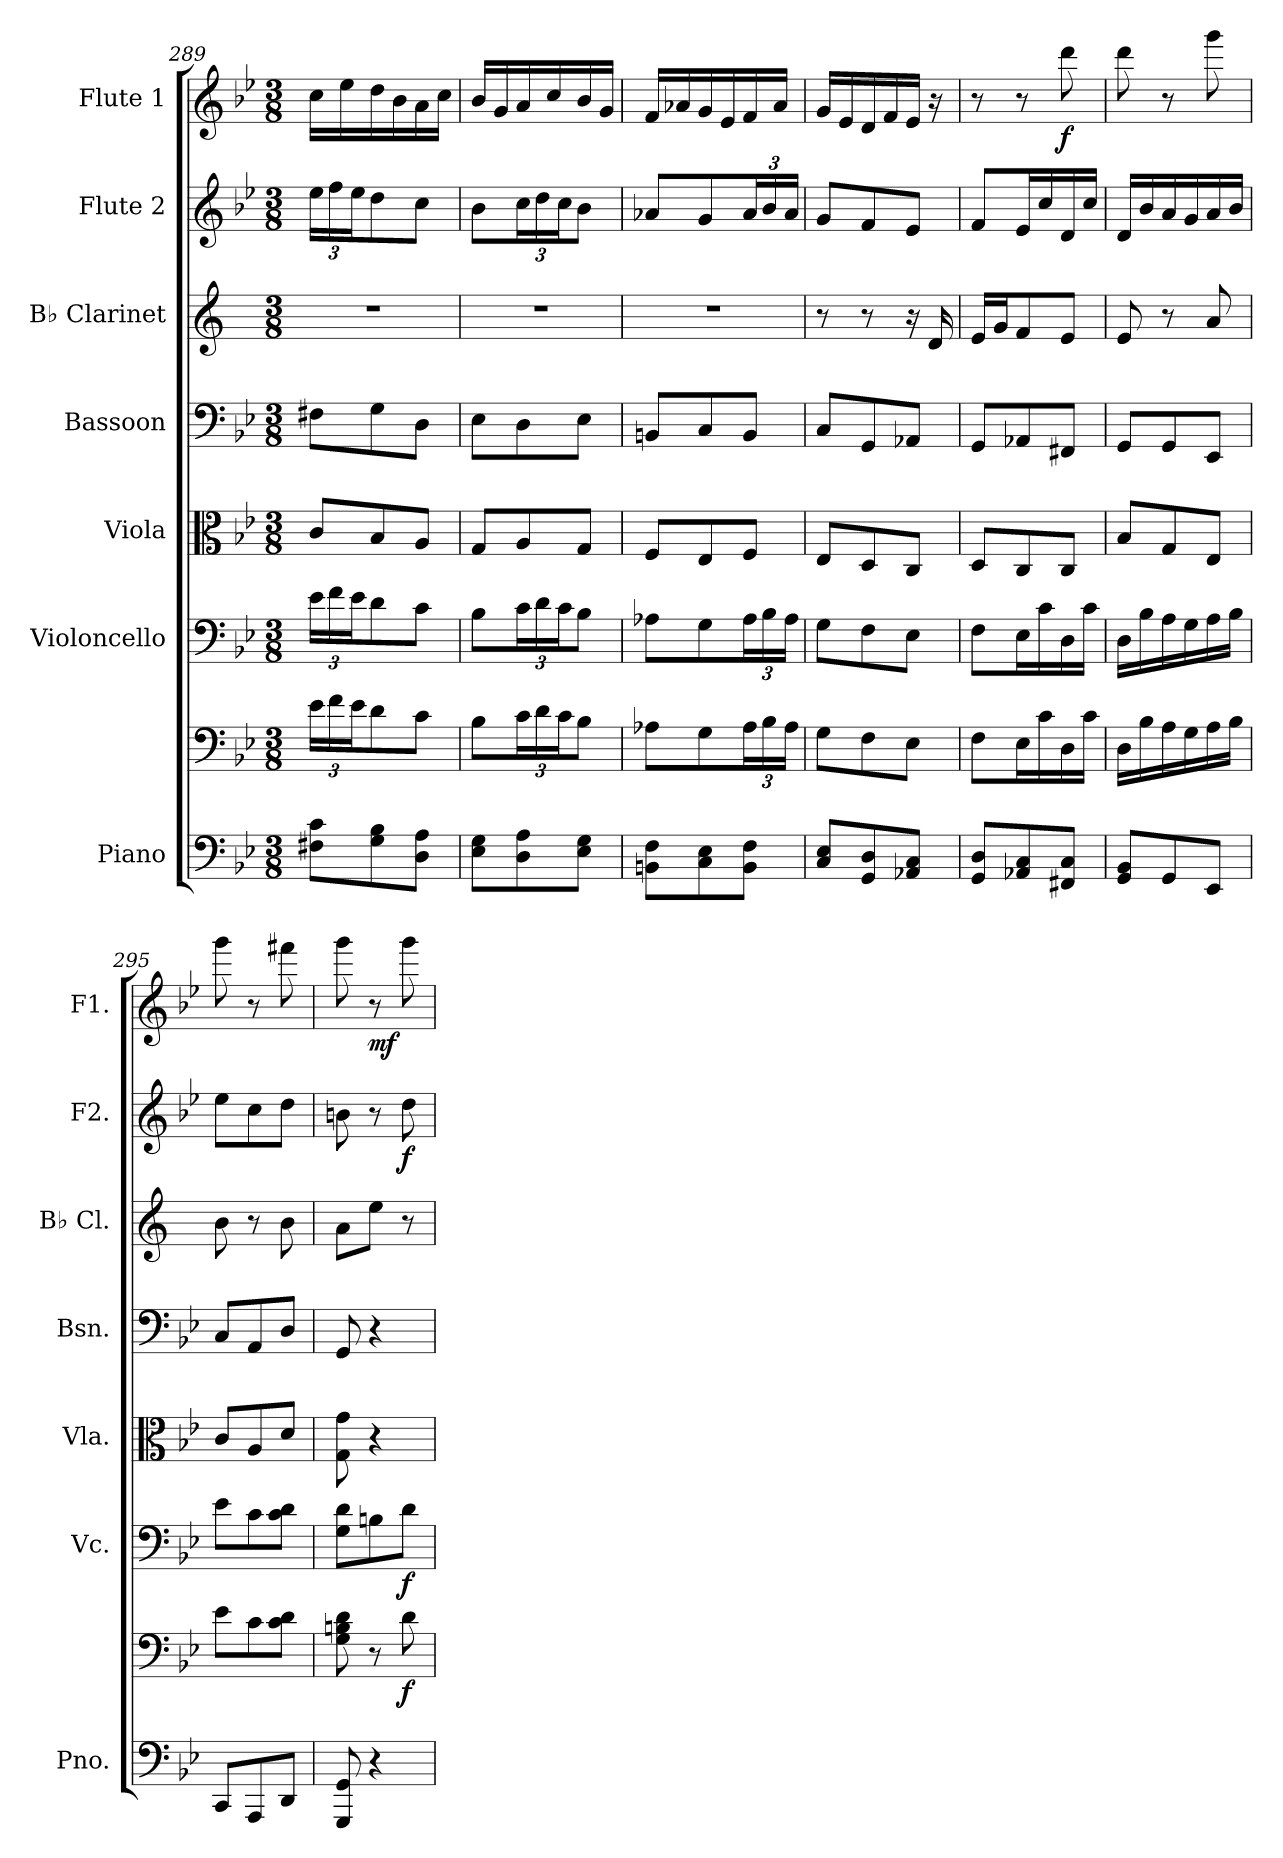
**kern	**kern	**dynam	**kern	**dynam	**kern	**kern	**kern	**kern	**dynam	**kern	**dynam
*part7	*part7	*part7	*part6	*part6	*part5	*part4	*part3	*part2	*part2	*part1	*part1
*staff8	*staff7	*staff7/8	*staff6	*staff6	*staff5	*staff4	*staff3	*staff2	*staff2	*staff1	*staff1
*I"Piano	*	*	*I"Violoncello	*	*I"Viola	*I"Bassoon	*I"B♭ Clarinet	*I"Flute 2	*	*I"Flute 1	*
*I'Pno.	*	*	*I'Vc.	*	*I'Vla.	*I'Bsn.	*I'B♭ Cl.	*I'F2.	*	*I'F1.	*
*clefF4	*clefF4	*	*clefF4	*	*clefC3	*clefF4	*clefG2	*clefG2	*	*clefG2	*
*	*	*	*	*	*	*	*ITrd1c2	*	*	*	*
*k[b-e-]	*k[b-e-]	*	*k[b-e-]	*	*k[b-e-]	*k[b-e-]	*k[b-e-]	*k[b-e-]	*	*k[b-e-]	*
*M3/8	*M3/8	*	*M3/8	*	*M3/8	*M3/8	*M3/8	*M3/8	*	*M3/8	*
*	*Xbrackettup	*	*Xbrackettup	*	*	*	*	*Xbrackettup	*	*	*
=289	=289	=289	=289	=289	=289	=289	=289	=289	=289	=289	=289
8F#X\ 8c\L	24e-\LL	.	24e-\LL	.	8c/L	8F#X\L	4.r	24ee-\LL	.	16cc\LL	.
.	24f\	.	24f\	.	.	.	.	24ff\	.	.	.
.	.	.	.	.	.	.	.	.	.	16ee-\	.
.	24e-\J	.	24e-\J	.	.	.	.	24ee-\J	.	.	.
8G\ 8B-\	8d\	.	8d\	.	8B-/	8G\	.	8dd\	.	16dd\	.
.	.	.	.	.	.	.	.	.	.	16b-\	.
8D\ 8A\J	8c\J	.	8c\J	.	8A/J	8D\J	.	8cc\J	.	16a\	.
.	.	.	.	.	.	.	.	.	.	16cc\JJ	.
=290	=290	=290	=290	=290	=290	=290	=290	=290	=290	=290	=290
8E-\ 8G\L	8B-\L	.	8B-\L	.	8G/L	8E-\L	4.r	8b-\L	.	16b-/LL	.
.	.	.	.	.	.	.	.	.	.	16g/	.
8D\ 8A\	24c\L	.	24c\L	.	8A/	8D\	.	24cc\L	.	16a/	.
.	24d\	.	24d\	.	.	.	.	24dd\	.	.	.
.	.	.	.	.	.	.	.	.	.	16cc/	.
.	24c\J	.	24c\J	.	.	.	.	24cc\J	.	.	.
8E-\ 8G\J	8B-\J	.	8B-\J	.	8G/J	8E-\J	.	8b-\J	.	16b-/	.
.	.	.	.	.	.	.	.	.	.	16g/JJ	.
=291	=291	=291	=291	=291	=291	=291	=291	=291	=291	=291	=291
8BBn\ 8F\L	8A-X\L	.	8A-X\L	.	8F/L	8BBn/L	4.r	8a-X/L	.	16f/LL	.
.	.	.	.	.	.	.	.	.	.	16a-X/	.
8C\ 8E-\	8G\	.	8G\	.	8E-/	8C/	.	8g/	.	16g/	.
.	.	.	.	.	.	.	.	.	.	16e-/	.
8BB\ 8F\J	24A-\L	.	24A-\L	.	8F/J	8BB/J	.	24a-/L	.	16f/	.
.	24B-\	.	24B-\	.	.	.	.	24b-/	.	.	.
.	.	.	.	.	.	.	.	.	.	16a-/JJ	.
.	24A-\JJ	.	24A-\JJ	.	.	.	.	24a-/JJ	.	.	.
!!LO:LB:g=z
=292	=292	=292	=292	=292	=292	=292	=292	=292	=292	=292	=292
8C/ 8E-/L	8G\L	.	8G\L	.	8E-/L	8C/L	8r	8g/L	.	16g/LL	.
.	.	.	.	.	.	.	.	.	.	16e-/	.
8GG/ 8D/	8F\	.	8F\	.	8D/	8GG/	8r	8f/	.	16d/	.
.	.	.	.	.	.	.	.	.	.	16f/	.
8AA-X/ 8C/J	8E-\J	.	8E-\J	.	8C/J	8AA-X/J	16r	8e-/J	.	16e-/JJ	.
.	.	.	.	.	.	.	16c/	.	.	16r	.
=293	=293	=293	=293	=293	=293	=293	=293	=293	=293	=293	=293
8GG/ 8D/L	8F\L	.	8F\L	.	8D/L	8GG/L	16d/LL	8f/L	.	8r	.
.	.	.	.	.	.	.	16f/J	.	.	.	.
8AA-X/ 8C/	16E-\L	.	16E-\L	.	8C/	8AA-X/	8e-/	16e-/L	.	8r	.
.	16c\	.	16c\	.	.	.	.	16cc/	.	.	.
!	!	!	!	!	!	!	!	!	!	!	!LO:DY:b
8FF#X/ 8C/J	16D\	.	16D\	.	8C/J	8FF#X/J	8d/J	16d/	.	8ddd\	f
.	16c\JJ	.	16c\JJ	.	.	.	.	16cc/JJ	.	.	.
=294	=294	=294	=294	=294	=294	=294	=294	=294	=294	=294	=294
8GG/ 8BB-/L	16D\LL	.	16D\LL	.	8B-/L	8GG/L	8d/	16d/LL	.	8ddd\	.
.	16B-\	.	16B-\	.	.	.	.	16b-/	.	.	.
8GG/	16A\	.	16A\	.	8G/	8GG/	8r	16a/	.	8r	.
.	16G\	.	16G\	.	.	.	.	16g/	.	.	.
8EE-/J	16A\	.	16A\	.	8E-/J	8EE-/J	8g/	16a/	.	8ggg\	.
.	16B-\JJ	.	16B-\JJ	.	.	.	.	16b-/JJ	.	.	.
=295	=295	=295	=295	=295	=295	=295	=295	=295	=295	=295	=295
8CC/L	8e-\L	.	8e-\L	.	8c/L	8C/L	8a\	8ee-\L	.	8ggg\	.
8AAA/	8c\	.	8c\	.	8A/	8AA/	8r	8cc\	.	8r	.
8DD/J	8c\ 8d\J	.	8c\ 8d\J	.	8d/J	8D/J	8a\	8dd\J	.	8fff#X\	.
=296	=296	=296	=296	=296	=296	=296	=296	=296	=296	=296	=296
8GGG/ 8GG/	8G\ 8Bn\ 8d\	.	8G\ 8d\L	.	8G\ 8g\	8GG/	8g\L	8bn\	.	8ggg\	.
!	!	!	!	!	!	!	!	!	!	!	!LO:DY:b
4r	8r	.	8Bn\	.	4r	4r	8dd\J	8r	.	8r	mf
!	!	!LO:DY:b	!	!LO:DY:b	!	!	!	!	!LO:DY:b	!	!
.	8d\	f	8d\J	f	.	.	8r	8dd\	f	8ggg\	.
=	=	=	=	=	=	=	=	=	=	=	=
*-	*-	*-	*-	*-	*-	*-	*-	*-	*-	*-	*-
